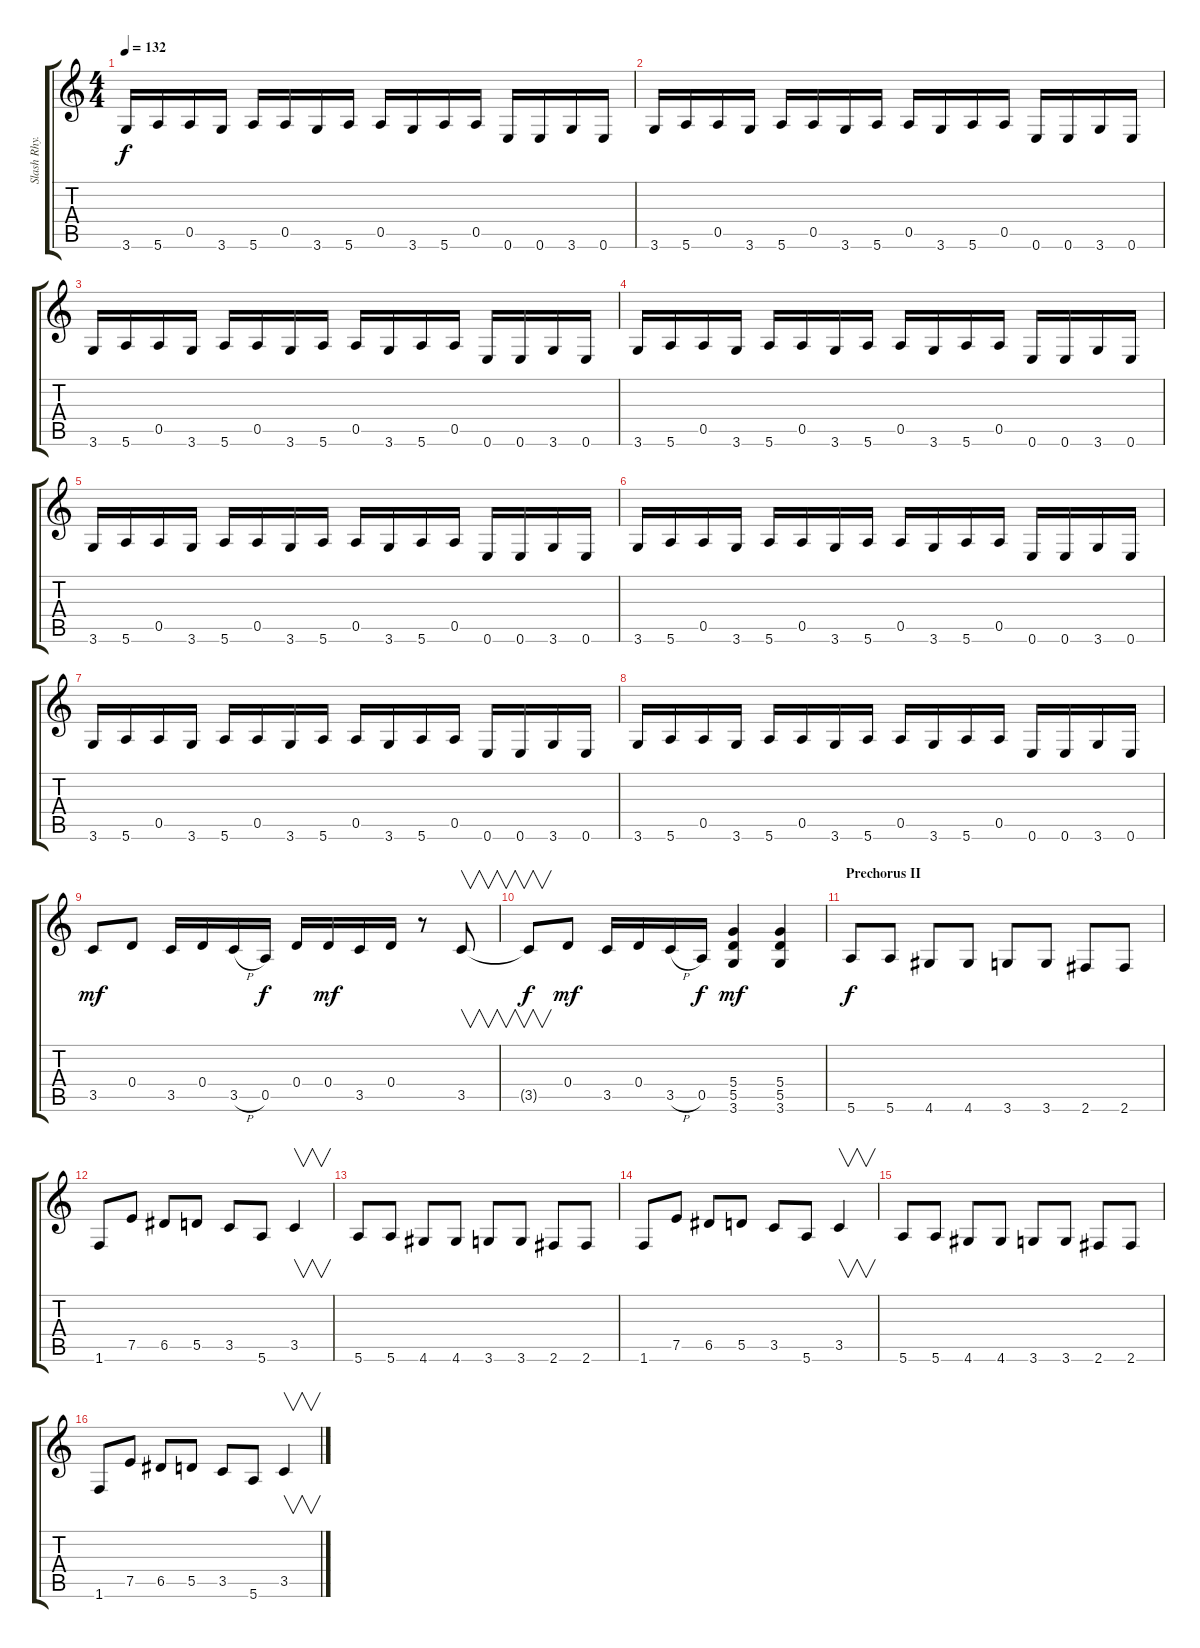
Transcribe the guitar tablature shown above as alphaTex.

\track ("Slash Rhy." "Slash Rhy.") {instrument overdrivenguitar}
\staff {score tabs}
\tuning (E4 B3 G3 D3 A2 E2) {hide}
\ts (4 4)
\tempo 132
\clef g2
\ks c
3.6.16{dy f} 5.6.16 0.5.16 3.6.16 5.6.16 0.5.16 3.6.16 5.6.16 0.5.16 3.6.16 5.6.16 0.5.16 0.6.16 0.6.16 3.6.16 0.6.16 |
3.6.16 5.6.16 0.5.16 3.6.16 5.6.16 0.5.16 3.6.16 5.6.16 0.5.16 3.6.16 5.6.16 0.5.16 0.6.16 0.6.16 3.6.16 0.6.16 |
3.6.16 5.6.16 0.5.16 3.6.16 5.6.16 0.5.16 3.6.16 5.6.16 0.5.16 3.6.16 5.6.16 0.5.16 0.6.16 0.6.16 3.6.16 0.6.16 |
3.6.16 5.6.16 0.5.16 3.6.16 5.6.16 0.5.16 3.6.16 5.6.16 0.5.16 3.6.16 5.6.16 0.5.16 0.6.16 0.6.16 3.6.16 0.6.16 |
3.6.16 5.6.16 0.5.16 3.6.16 5.6.16 0.5.16 3.6.16 5.6.16 0.5.16 3.6.16 5.6.16 0.5.16 0.6.16 0.6.16 3.6.16 0.6.16 |
3.6.16 5.6.16 0.5.16 3.6.16 5.6.16 0.5.16 3.6.16 5.6.16 0.5.16 3.6.16 5.6.16 0.5.16 0.6.16 0.6.16 3.6.16 0.6.16 |
3.6.16 5.6.16 0.5.16 3.6.16 5.6.16 0.5.16 3.6.16 5.6.16 0.5.16 3.6.16 5.6.16 0.5.16 0.6.16 0.6.16 3.6.16 0.6.16 |
3.6.16 5.6.16 0.5.16 3.6.16 5.6.16 0.5.16 3.6.16 5.6.16 0.5.16 3.6.16 5.6.16 0.5.16 0.6.16 0.6.16 3.6.16 0.6.16 |
3.5.8{dy mf} 0.4.8 3.5.16 0.4.16 3.5{h}.16 0.5.16{dy f} 0.4.16 0.4.16{dy mf} 3.5.16 0.4.16 r.8 3.5.8{v} |
3.5{t}.8{v dy f} 0.4.8{dy mf} 3.5.16 0.4.16 3.5{h}.16 0.5.16{dy f} (5.4 5.5 3.6).4{dy mf} (5.4 5.5 3.6).4 |
\section ("" "Prechorus II")
5.6.8{dy f} 5.6.8 4.6.8 4.6.8 3.6.8 3.6.8 2.6.8 2.6.8 |
1.6.8 7.5.8 6.5.8 5.5.8 3.5.8 5.6.8 3.5.4{v} |
5.6.8 5.6.8 4.6.8 4.6.8 3.6.8 3.6.8 2.6.8 2.6.8 |
1.6.8 7.5.8 6.5.8 5.5.8 3.5.8 5.6.8 3.5.4{v} |
5.6.8 5.6.8 4.6.8 4.6.8 3.6.8 3.6.8 2.6.8 2.6.8 |
1.6.8 7.5.8 6.5.8 5.5.8 3.5.8 5.6.8 3.5.4{v}
